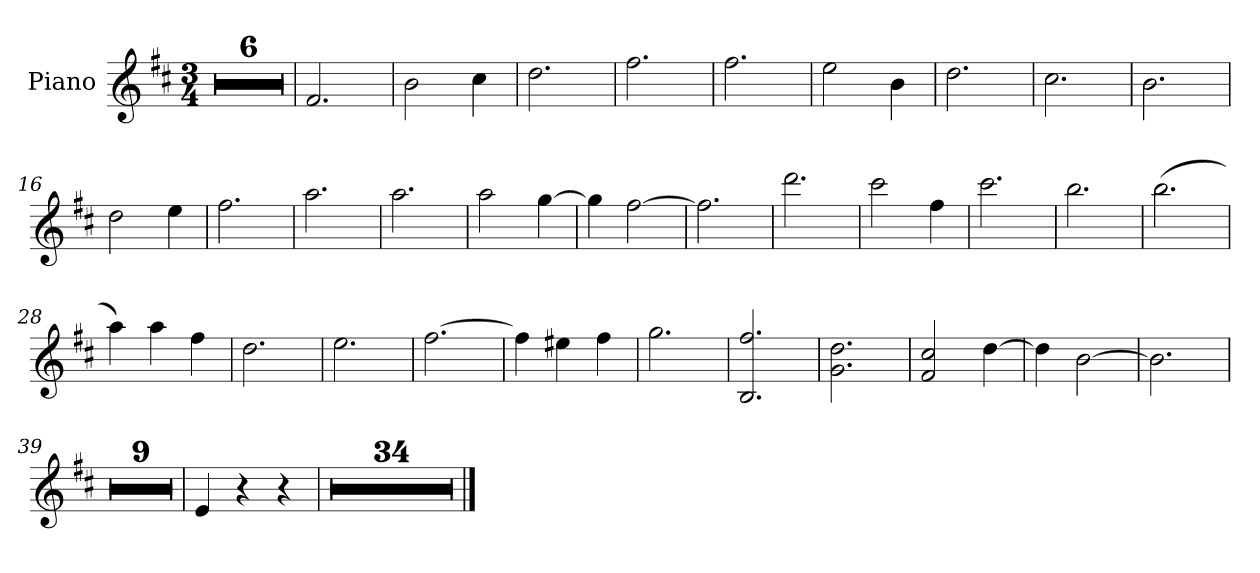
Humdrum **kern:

**kern
*part1
*staff1
*I"Piano
*I'Pno.
*clefG2
*k[f#c#]
*M3/4
*MM156
=1
2.r
=2
2.r
=3
2.r
=4
2.r
=5
2.r
=6
2.r
=7
2.f#
=8
2b
4cc#
=9
2.dd
=10
2.ff#
=11
2.ff#
=12
2ee
4b
=13
2.dd
=14
2.cc#
=15
2.b
=16
2dd
4ee
=17
2.ff#
=18
2.aa
=19
2.aa
=20
2aa
[4gg
=21
4gg]
[2ff#
=22
2.ff#]
=23
2.ddd
=24
2ccc#
4ff#
=25
2.ccc#
=26
2.bb
=27
(2.bb
=28
4aa)
4aa
4ff#
=29
2.dd
=30
2.ee
=31
[2.ff#
=32
4ff#]
4ee#X
4ff#
=33
2.gg
=34
2.B 2.ff#
=35
2.g 2.dd
=36
2f# 2cc#
[4dd
=37
4dd]
[2b
=38
2.b]
=39
2.r
=40
2.r
=41
2.r
=42
2.r
=43
2.r
=44
2.r
=45
2.r
=46
2.r
=47
2.r
=48
4e
4r
4r
=49
2.r
=50
2.r
=51
2.r
=52
2.r
=53
2.r
=54
2.r
=55
2.r
=56
2.r
=57
2.r
=58
2.r
=59
2.r
=60
2.r
=61
2.r
=62
2.r
=63
2.r
=64
2.r
=65
2.r
=66
2.r
=67
2.r
=68
2.r
=69
2.r
=70
2.r
=71
2.r
=72
2.r
=73
2.r
=74
2.r
=75
2.r
=76
2.r
=77
2.r
=78
2.r
=79
2.r
=80
2.r
=81
2.r
=82
2.r
==
*-
